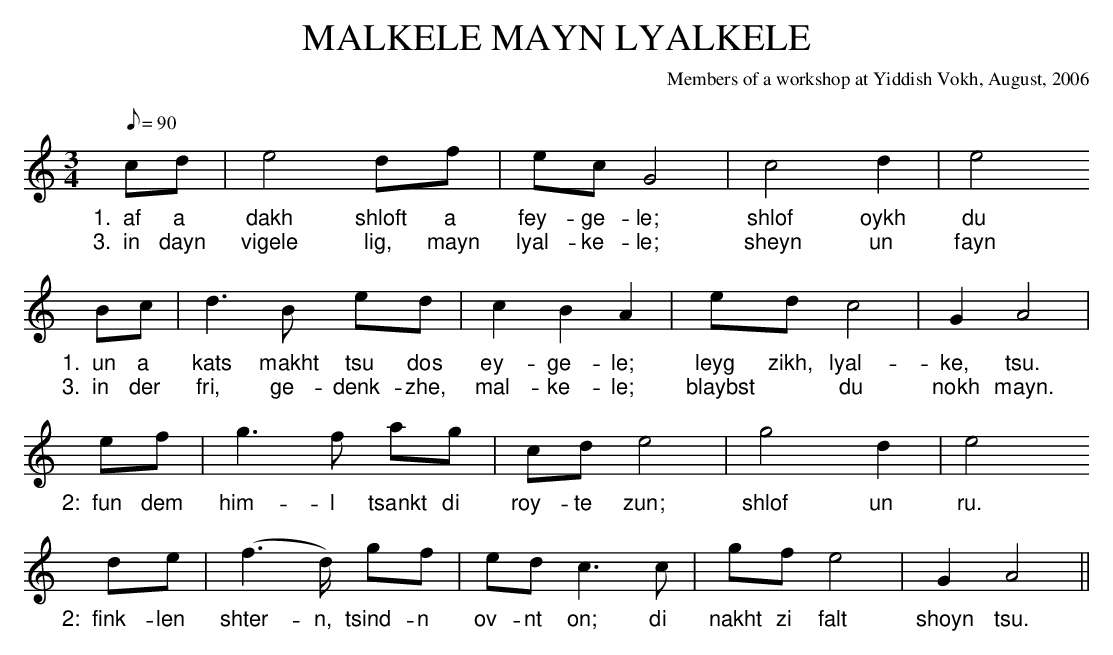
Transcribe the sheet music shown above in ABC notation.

X:1
T:Malkele mayn lyalkele
C:Members of a workshop at Yiddish Vokh, August, 2006
M:3/4
K:C
Q:90
L:1/8
       cd  | e4           df          | ec    g,4  |c4    d2  | e4
w:1.~~af a  dakh          shloft a      fey-ge-le; shlof oykh du
w:3.~~in dayn vigele      lig,   mayn lyal-ke-le;  sheyn un fayn
      b,c  | d3    b,     ed          | c2 b,2 a,2 | ed       c4  | g,2 a,4 |
w:1.~~un a kats    makht  tsu    dos  ey-ge-le;    leyg zikh, lyal-ke, tsu.
w:3.~~in der fri,  ge-denk-zhe,       mal-ke-le;   blaybst ~ du nokh mayn.
       ef  |     g3f  ag       | cd    e4    |g4    d2  | e4
w:2:~~fun dem him-l   tsankt di roy-te zun;  shlof un ru.
      de       | (f2>d)    gf  |ed    c3  c| gf  e4  | g,2 a,4 ||
w:2:~~fink-len shter-n, tsind-n ov-nt on; di nakht zi falt shoyn tsu.
